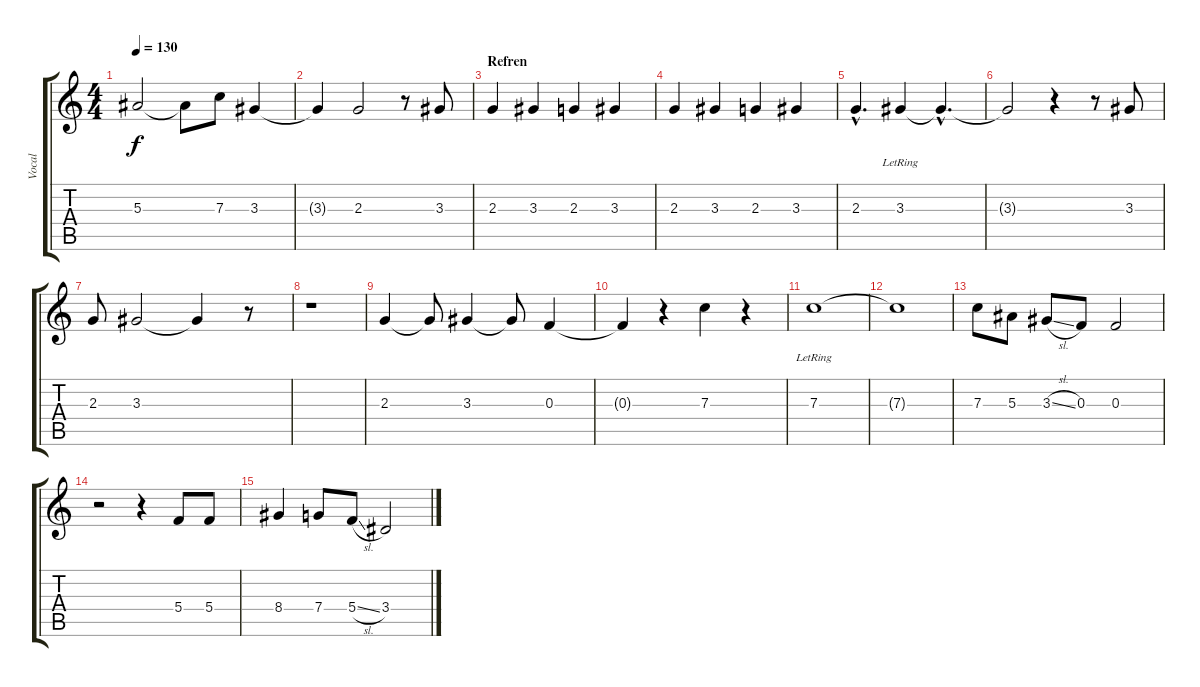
\track ("Vocal" "Vocal") {instrument electricbasspick}
\staff {score tabs}
\tuning (D4 A3 F3 C3 G2 C2) {hide}
\ts (4 4)
\tempo 130
\clef g2
\ks c
5.3{t}.2{dy f} 5.3{t}.8 7.3.8 3.3.4 |
3.3{t}.4 2.3.2 r.8 3.3.8 |
\section ("" "Refren")
2.3.4 3.3.4 2.3.4 3.3.4 |
2.3.4 3.3.4 2.3.4 3.3.4 |
2.3{hac}.4{d} 3.3{lr}.4 3.3{hac t}.4{d} |
3.3{t}.2 r.4 r.8 3.3.8 |
2.3.8 3.3.2 3.3{t}.4 r.8 |
r.1 |
2.3.4 2.3{t}.8 3.3.4 3.3{t}.8 0.3.4 |
0.3{t}.4 r.4 7.3.4 r.4 |
7.3{lr}.1 |
7.3{t}.1 |
7.3.8 5.3.8 3.3{sl}.8 0.3.8 0.3.2 |
r.2 r.4 5.4.8 5.4.8 |
8.4.4 7.4.8 5.4{sl}.8 3.4.2
